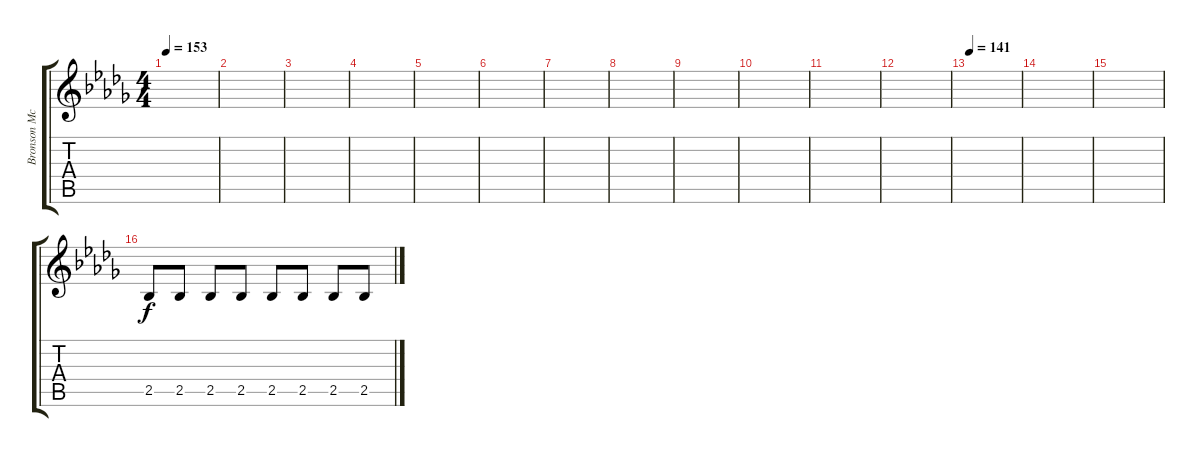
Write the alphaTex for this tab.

\track ("Bronson McDowall (Guitar)" "Bronson Mc") {instrument distortionguitar}
\staff {score tabs}
\tuning (Eb4 Bb3 Gb3 Db3 Ab2 Eb2) {hide}
\ts (4 4)
\tempo 153
\clef g2
\ks db
|
|
|
|
|
|
|
|
|
|
|
|
\tempo 141
|
|
|
2.5.8 2.5.8 2.5.8 2.5.8 2.5.8 2.5.8 2.5.8 2.5{ss}.8
